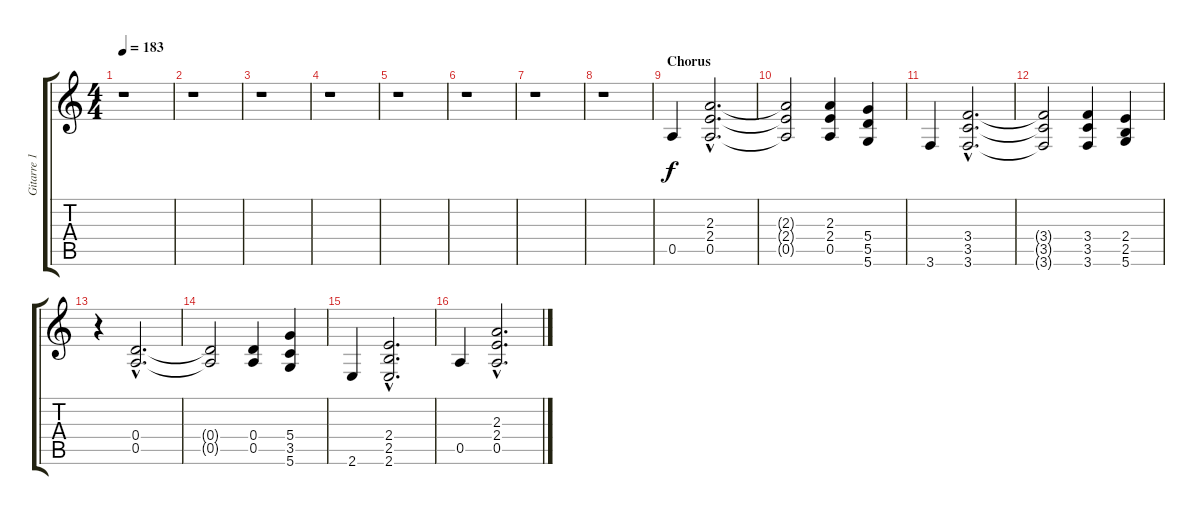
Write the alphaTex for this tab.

\track ("Gitarre 1 - Farin Urlaub" "Gitarre 1 ") {instrument distortionguitar}
\staff {score tabs}
\tuning (E4 B3 G3 D3 A2 D2) {hide}
\ts (4 4)
\tempo 183
\clef g2
\ks c
r.1{dy f} |
r.1 |
r.1 |
r.1 |
r.1 |
r.1 |
r.1 |
r.1 |
\section ("" "Chorus")
0.5.4 (2.3{hac} 2.4{hac} 0.5{hac}).2{d} |
(2.3{t} 2.4{t} 0.5{t}).2 (2.3 2.4 0.5).4 (5.4 5.5 5.6).4 |
3.6.4 (3.4{hac} 3.5{hac} 3.6{hac}).2{d} |
(3.4{t} 3.5{t} 3.6{t}).2 (3.4 3.5 3.6).4 (2.4 2.5 5.6).4 |
r.4 (0.4{hac} 0.5{hac}).2{d} |
(0.4{t} 0.5{t}).2 (0.4 0.5).4 (5.4 3.5 5.6).4 |
2.6.4 (2.4{hac} 2.5{hac} 2.6{hac}).2{d} |
0.5.4 (2.3{hac} 2.4{hac} 0.5{hac}).2{d}
